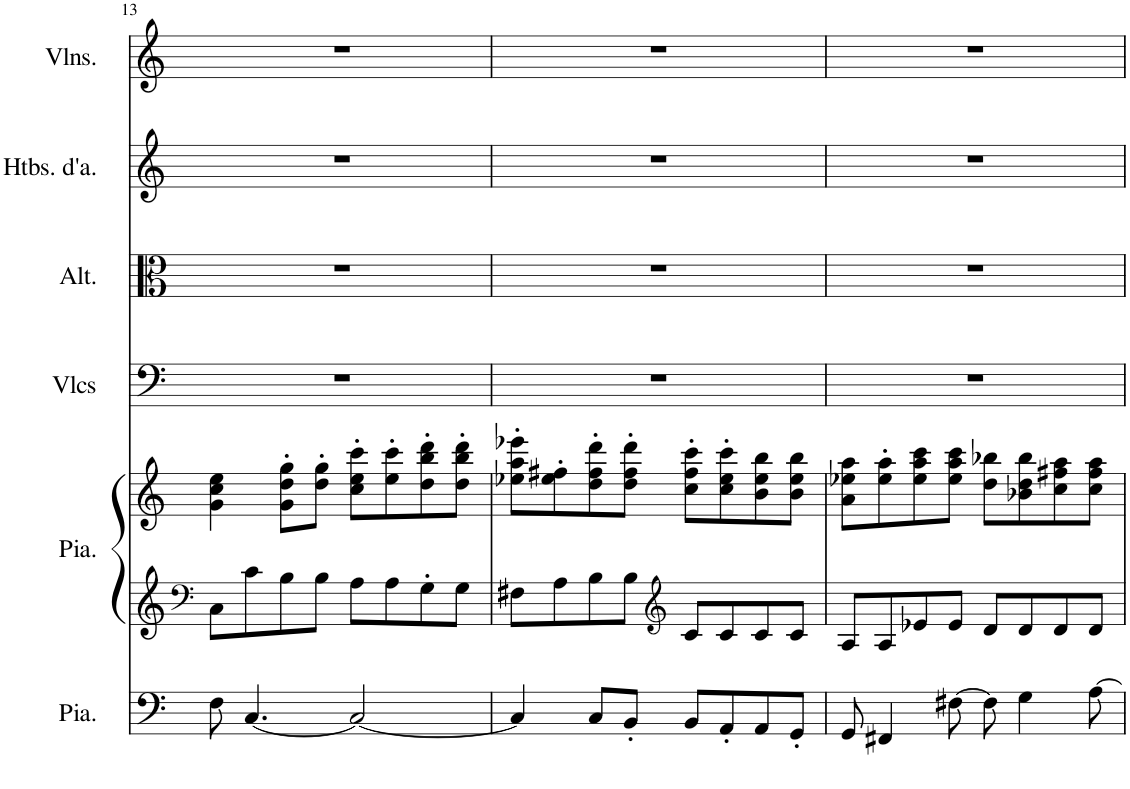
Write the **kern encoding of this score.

**kern	**kern	**kern	**kern	**kern	**kern	**kern
*part6	*part5	*part5	*part4	*part3	*part2	*part1
*staff7	*staff6	*staff5	*staff4	*staff3	*staff2	*staff1
*I"Piano, Pedals	*I"Piano, Organ	*	*I"Violoncelles, Bass	*I"Altos, Tenor	*I"Hautbois d'amour, Alto	*I"Violons, Soprano
*I'Pia.	*I'Pia.	*	*I'Vlcs	*I'Alt.	*I'Htbs. d'a.	*I'Vlns.
!!LO:PB:g=z
*clefF4	*clefF4	*clefG2	*clefF4	*clefC3	*clefG2	*clefG2
*	*	*	*	*	*Trd2c3	*
*k[]	*k[]	*k[]	*k[]	*k[]	*k[]	*k[]
*M4/4	*M4/4	*M4/4	*M4/4	*M4/4	*M4/4	*M4/4
=13	=13	=13	=13	=13	=13	=13
8F\	8C\L	4g\ 4cc\ 4ee\	1r	1r	1r	1r
[4.C/	8c\	.	.	.	.	.
.	8B\	8g\' 8dd\' 8gg\'L	.	.	.	.
.	8B\J	8dd\' 8gg\'J	.	.	.	.
2C/_	8A\L	8cc\' 8ee\' 8ccc\'L	.	.	.	.
.	8A\	8ee\' 8ccc\'	.	.	.	.
.	8G'\	8dd\' 8bb\' 8ddd\'	.	.	.	.
.	8G\J	8dd\' 8bb\' 8ddd\'J	.	.	.	.
=14	=14	=14	=14	=14	=14	=14
4C/]	8F#X\L	8ee-X\' 8aa\' 8eee-X\'L	1r	1r	1r	1r
.	8A\	8ee-\' 8ff#X\'	.	.	.	.
8C/L	8B\	8dd\' 8ff#\' 8ddd\'	.	.	.	.
8BB'/J	8B\J	8dd\' 8ff#\' 8ddd\'J	.	.	.	.
*	*clefG2	*	*	*	*	*
8BB/L	8c/L	8cc\' 8ff#\' 8ccc\'L	.	.	.	.
8AA'/	8c/	8cc\' 8ee-\' 8ccc\'	.	.	.	.
8AA/	8c/	8b\ 8ee-\ 8bb\	.	.	.	.
8GG'/J	8c/J	8b\ 8ee-\ 8bb\J	.	.	.	.
=15	=15	=15	=15	=15	=15	=15
8GG/	8A/L	8a\ 8ee-X\ 8aa\L	1r	1r	1r	1r
4FF#X/	8A/	8ee-\' 8aa\'	.	.	.	.
.	8e-X/	8ee-\ 8aa\ 8ccc\	.	.	.	.
[8F#X\	8e-/J	8ee-\ 8aa\ 8ccc\J	.	.	.	.
8F#\]	8d/L	8dd\ 8bb-X\L	.	.	.	.
4G\	8d/	8b-X\ 8dd\ 8bb-\	.	.	.	.
.	8d/	8cc\ 8ff#X\ 8aa\	.	.	.	.
[8A\	8d/J	8cc\ 8ff#\ 8aa\J	.	.	.	.
=	=	=	=	=	=	=
*-	*-	*-	*-	*-	*-	*-
